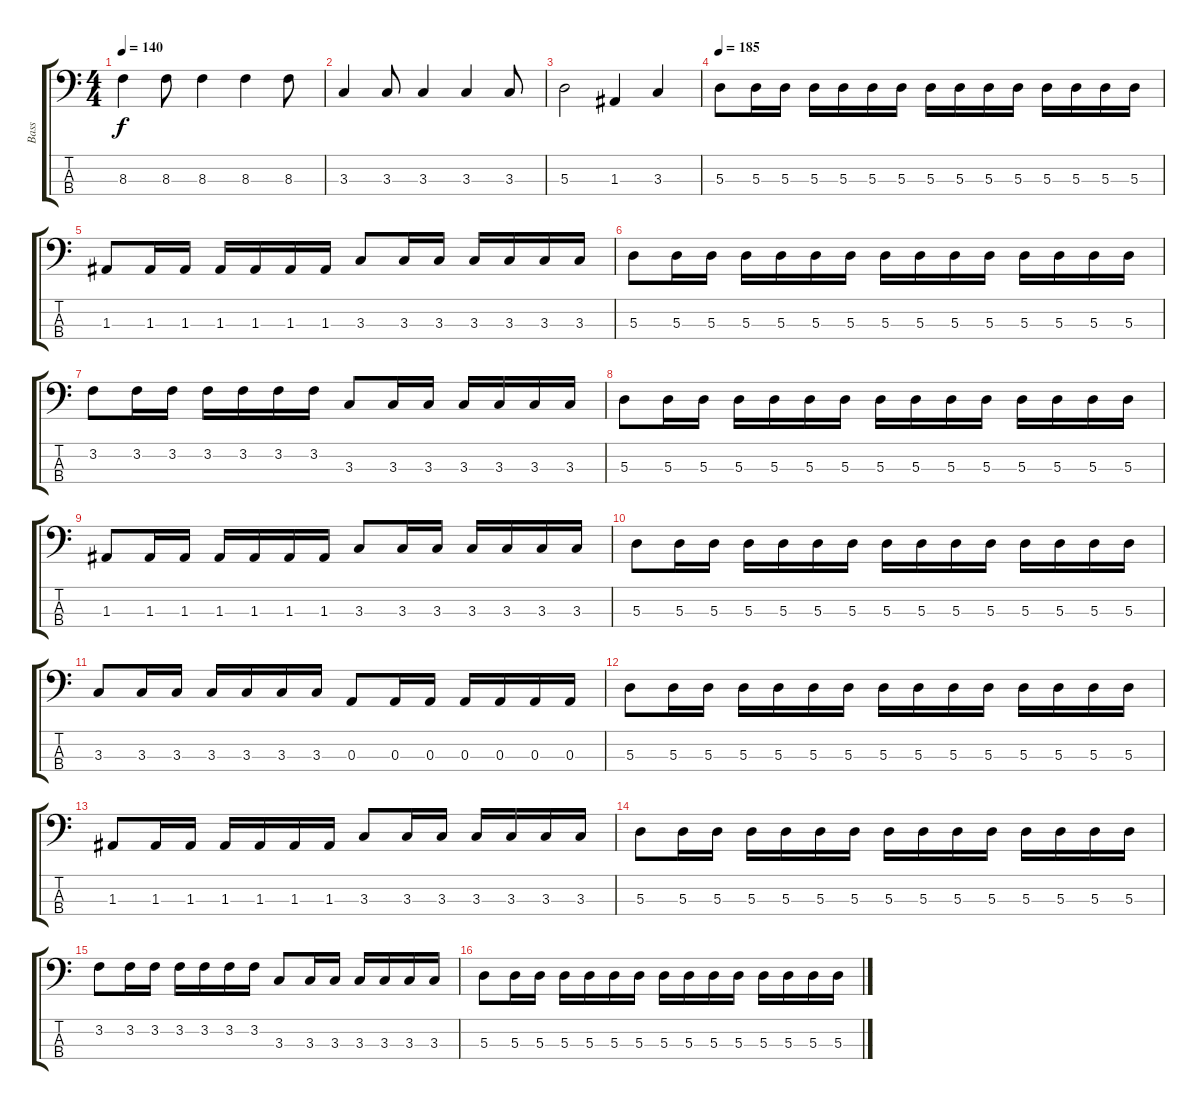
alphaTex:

\track ("Bass" "Bass") {instrument electricbassfinger}
\staff {score tabs}
\tuning (G2 D2 A1 E1) {hide}
\ts (4 4)
\tempo 140
\clef f4
\ks c
8.3.4{dy f} 8.3.8 8.3.4 8.3.4 8.3.8 |
3.3.4 3.3.8 3.3.4 3.3.4 3.3.8 |
5.3.2 1.3.4 3.3.4 |
\tempo 185
5.3.8 5.3.16 5.3.16 5.3.16 5.3.16 5.3.16 5.3.16 5.3.16 5.3.16 5.3.16 5.3.16 5.3.16 5.3.16 5.3.16 5.3.16 |
1.3.8 1.3.16 1.3.16 1.3.16 1.3.16 1.3.16 1.3.16 3.3.8 3.3.16 3.3.16 3.3.16 3.3.16 3.3.16 3.3.16 |
5.3.8 5.3.16 5.3.16 5.3.16 5.3.16 5.3.16 5.3.16 5.3.16 5.3.16 5.3.16 5.3.16 5.3.16 5.3.16 5.3.16 5.3.16 |
3.2.8 3.2.16 3.2.16 3.2.16 3.2.16 3.2.16 3.2.16 3.3.8 3.3.16 3.3.16 3.3.16 3.3.16 3.3.16 3.3.16 |
5.3.8 5.3.16 5.3.16 5.3.16 5.3.16 5.3.16 5.3.16 5.3.16 5.3.16 5.3.16 5.3.16 5.3.16 5.3.16 5.3.16 5.3.16 |
1.3.8 1.3.16 1.3.16 1.3.16 1.3.16 1.3.16 1.3.16 3.3.8 3.3.16 3.3.16 3.3.16 3.3.16 3.3.16 3.3.16 |
5.3.8 5.3.16 5.3.16 5.3.16 5.3.16 5.3.16 5.3.16 5.3.16 5.3.16 5.3.16 5.3.16 5.3.16 5.3.16 5.3.16 5.3.16 |
3.3.8 3.3.16 3.3.16 3.3.16 3.3.16 3.3.16 3.3.16 0.3.8 0.3.16 0.3.16 0.3.16 0.3.16 0.3.16 0.3.16 |
5.3.8 5.3.16 5.3.16 5.3.16 5.3.16 5.3.16 5.3.16 5.3.16 5.3.16 5.3.16 5.3.16 5.3.16 5.3.16 5.3.16 5.3.16 |
1.3.8 1.3.16 1.3.16 1.3.16 1.3.16 1.3.16 1.3.16 3.3.8 3.3.16 3.3.16 3.3.16 3.3.16 3.3.16 3.3.16 |
5.3.8 5.3.16 5.3.16 5.3.16 5.3.16 5.3.16 5.3.16 5.3.16 5.3.16 5.3.16 5.3.16 5.3.16 5.3.16 5.3.16 5.3.16 |
3.2.8 3.2.16 3.2.16 3.2.16 3.2.16 3.2.16 3.2.16 3.3.8 3.3.16 3.3.16 3.3.16 3.3.16 3.3.16 3.3.16 |
5.3.8 5.3.16 5.3.16 5.3.16 5.3.16 5.3.16 5.3.16 5.3.16 5.3.16 5.3.16 5.3.16 5.3.16 5.3.16 5.3.16 5.3.16
